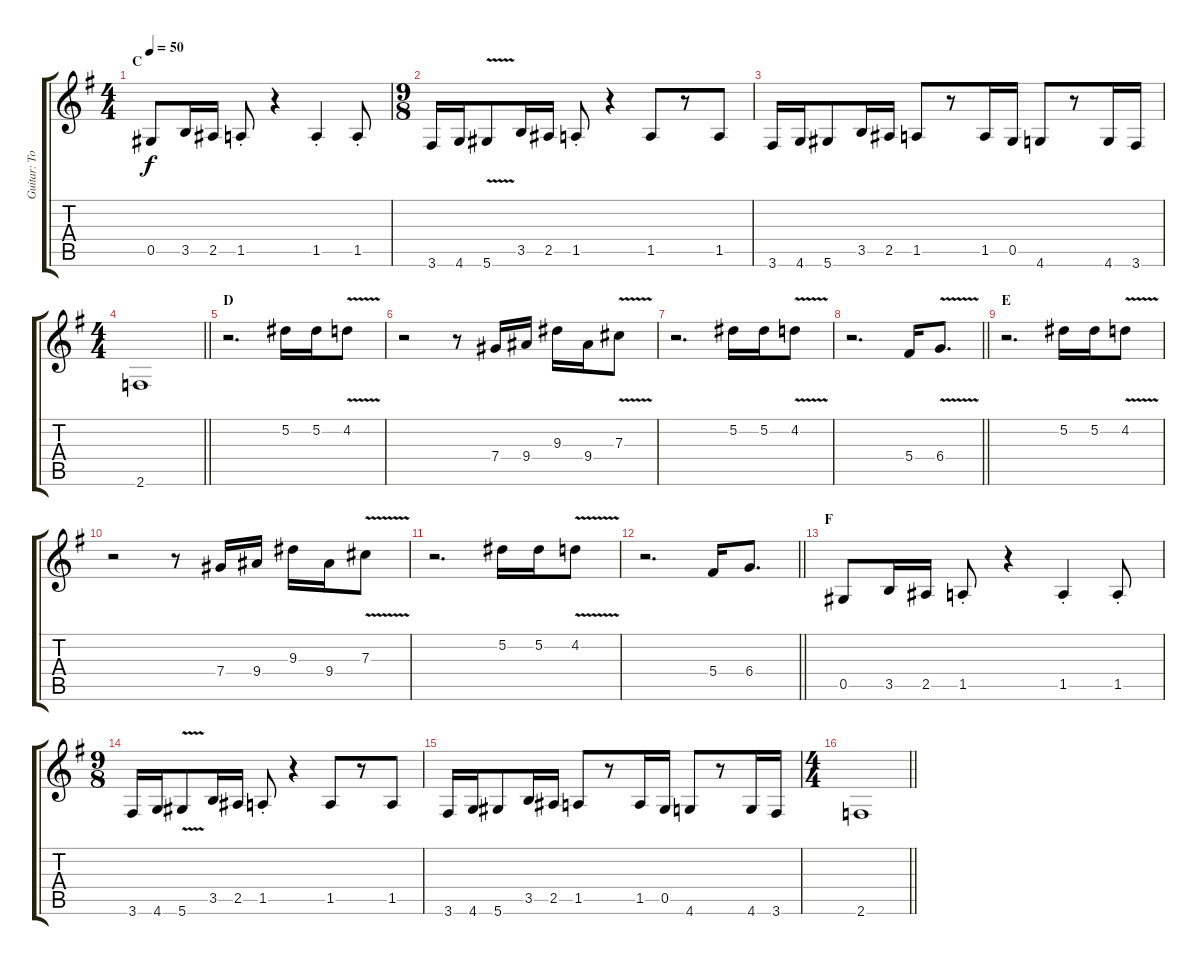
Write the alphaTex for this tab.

\track ("Guitar: Tony" "Guitar: To") {instrument overdrivenguitar}
\staff {score tabs}
\tuning (Eb4 Bb3 Gb3 Db3 Ab2 Eb2) {hide}
\ts (4 4)
\section ("" "C")
\tempo 50
\clef g2
\ks g
0.5.8{dy f} 3.5.16 2.5.16 1.5{st}.8 r.4 1.5{st}.4 1.5{st}.8 |
\ts (9 8)
3.6.16 4.6.16 5.6{v}.8 3.5.16 2.5.16 1.5{st}.8 r.4 1.5.8 r.8 1.5.8 |
3.6.16 4.6.16 5.6.8 3.5.16 2.5.16 1.5.8 r.8 1.5.16 0.5.16 4.6.8 r.8 4.6.16 3.6.16 |
\ts (4 4)
\barLineRight lightlight
2.6.1 |
\section ("" "D")
r.2{d} 5.2.16 5.2.16 4.2{v}.8 |
r.2 r.8 7.4.16 9.4.16 9.3.16 9.4.16 7.3{v}.8 |
r.2{d} 5.2.16 5.2.16 4.2{v}.8 |
\barLineRight lightlight
r.2{d} 5.4.16 6.4{v}.8{d} |
\section ("" "E")
r.2{d} 5.2.16 5.2.16 4.2{v}.8 |
r.2 r.8 7.4.16 9.4.16 9.3.16 9.4.16 7.3{v}.8 |
r.2{d} 5.2.16 5.2.16 4.2{v}.8 |
\barLineRight lightlight
r.2{d} 5.4.16 6.4.8{d} |
\section ("" "F")
0.5.8 3.5.16 2.5.16 1.5{st}.8 r.4 1.5{st}.4 1.5{st}.8 |
\ts (9 8)
3.6.16 4.6.16 5.6{v}.8 3.5.16 2.5.16 1.5{st}.8 r.4 1.5.8 r.8 1.5.8 |
3.6.16 4.6.16 5.6.8 3.5.16 2.5.16 1.5.8 r.8 1.5.16 0.5.16 4.6.8 r.8 4.6.16 3.6.16 |
\ts (4 4)
\barLineRight lightlight
2.6.1
